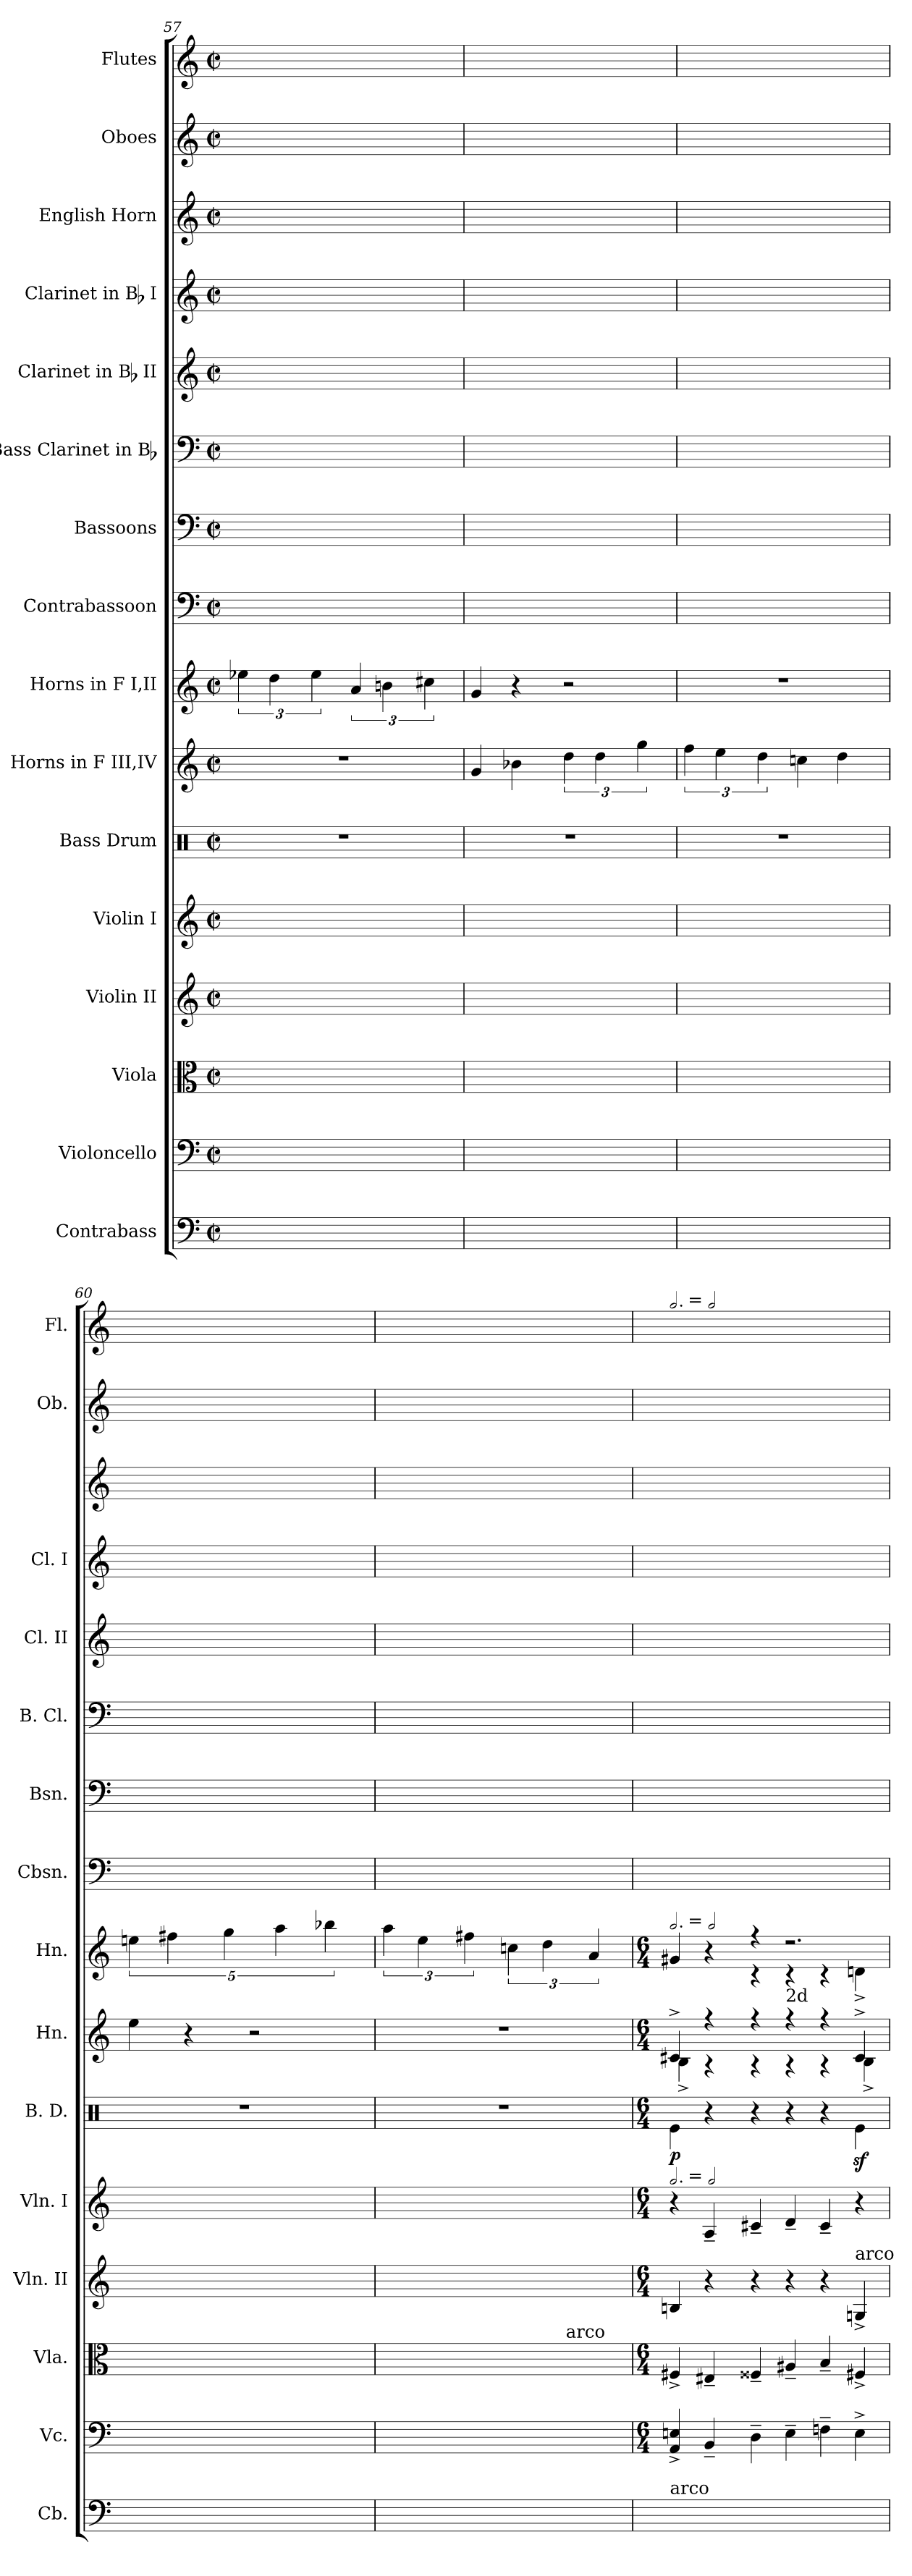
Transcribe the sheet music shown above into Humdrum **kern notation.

**kern	**kern	**kern	**kern	**kern	**kern	**dynam	**kern	**kern	**kern	**kern	**kern	**kern	**kern	**kern	**kern	**kern
*part16	*part15	*part14	*part13	*part12	*part11	*part11	*part10	*part9	*part8	*part7	*part6	*part5	*part4	*part3	*part2	*part1
*staff16	*staff15	*staff14	*staff13	*staff12	*staff11	*staff11	*staff10	*staff9	*staff8	*staff7	*staff6	*staff5	*staff4	*staff3	*staff2	*staff1
*I"Contrabass	*I"Violoncello	*I"Viola	*I"Violin II	*I"Violin I	*I"Bass Drum	*	*I"Horns in F III,IV	*I"Horns in F I,II	*I"Contrabassoon	*I"Bassoons	*I"Bass Clarinet in Bb	*I"Clarinet in Bb II	*I"Clarinet in Bb I	*I"English Horn	*I"Oboes	*I"Flutes
*I'Cb.	*I'Vc.	*I'Vla.	*I'Vln. II	*I'Vln. I	*I'B. D.	*	*I'Hn.	*I'Hn.	*I'Cbsn.	*I'Bsn.	*I'B. Cl.	*I'Cl. II	*I'Cl. I	*	*I'Ob.	*I'Fl.
*clefF4	*clefF4	*clefC3	*clefG2	*clefG2	*clefX	*	*clefG2	*clefG2	*clefF4	*clefF4	*clefF4	*clefG2	*clefG2	*clefG2	*clefG2	*clefG2
*ITrd7c12	*	*	*	*	*	*	*ITrd4c7	*ITrd4c7	*ITrd7c12	*	*ITrd1c2	*ITrd1c2	*ITrd1c2	*ITrd4c7	*	*
*k[]	*k[]	*k[]	*k[]	*k[]	*k[]	*	*k[b-]	*k[b-]	*k[]	*k[]	*k[b-e-]	*k[b-e-]	*k[b-e-]	*k[b-]	*k[]	*k[]
*M2/2	*M2/2	*M2/2	*M2/2	*M2/2	*M2/2	*	*M2/2	*M2/2	*M2/2	*M2/2	*M2/2	*M2/2	*M2/2	*M2/2	*M2/2	*M2/2
*met(c|)	*met(c|)	*met(c|)	*met(c|)	*met(c|)	*met(c|)	*	*met(c|)	*met(c|)	*met(c|)	*met(c|)	*met(c|)	*met(c|)	*met(c|)	*met(c|)	*met(c|)	*met(c|)
=57	=57	=57	=57	=57	=57	=57	=57	=57	=57	=57	=57	=57	=57	=57	=57	=57
4ryy	4.ryy	4ryy	4ryy	1ryy	1r	.	1r	6a-X	4ryy	1ryy	1ryy	2.ryy	2.ryy	2.ryy	1ryy	1ryy
.	.	.	.	.	.	.	.	6g	.	.	.	.	.	.	.	.
4ryy	.	4ryy	4ryy	.	.	.	.	.	4ryy	.	.	.	.	.	.	.
.	.	.	.	.	.	.	.	6a-	.	.	.	.	.	.	.	.
.	8ryy	.	.	.	.	.	.	.	.	.	.	.	.	.	.	.
4ryy	4ryy	4ryy	4ryy	.	.	.	.	6d	4ryy	.	.	.	.	.	.	.
.	.	.	.	.	.	.	.	6en	.	.	.	.	.	.	.	.
4ryy	4ryy	8ryy	8ryy	.	.	.	.	.	4ryy	.	.	8ryy	8ryy	8ryy	.	.
.	.	.	.	.	.	.	.	6f#X	.	.	.	.	.	.	.	.
.	.	8ryy	8ryy	.	.	.	.	.	.	.	.	8ryy	8ryy	8ryy	.	.
=58	=58	=58	=58	=58	=58	=58	=58	=58	=58	=58	=58	=58	=58	=58	=58	=58
4ryy	4.ryy	4ryy	4ryy	1ryy	1r	.	4c	4c	4ryy	1ryy	1ryy	2.ryy	2.ryy	2.ryy	1ryy	1ryy
4ryy	.	4ryy	4ryy	.	.	.	4e-X	4r	4ryy	.	.	.	.	.	.	.
.	8ryy	.	.	.	.	.	.	.	.	.	.	.	.	.	.	.
4ryy	4ryy	4ryy	4ryy	.	.	.	6g	2r	4ryy	.	.	.	.	.	.	.
.	.	.	.	.	.	.	6g	.	.	.	.	.	.	.	.	.
4ryy	4ryy	8ryy	8ryy	.	.	.	.	.	4ryy	.	.	8ryy	8ryy	8ryy	.	.
.	.	.	.	.	.	.	6cc	.	.	.	.	.	.	.	.	.
.	.	8ryy	8ryy	.	.	.	.	.	.	.	.	8ryy	8ryy	8ryy	.	.
=59	=59	=59	=59	=59	=59	=59	=59	=59	=59	=59	=59	=59	=59	=59	=59	=59
4ryy	4.ryy	4ryy	4ryy	1ryy	1r	.	6b-	1r	4ryy	1ryy	1ryy	2.ryy	2.ryy	2.ryy	1ryy	1ryy
.	.	.	.	.	.	.	6a	.	.	.	.	.	.	.	.	.
4ryy	.	4ryy	4ryy	.	.	.	.	.	4ryy	.	.	.	.	.	.	.
.	.	.	.	.	.	.	6g	.	.	.	.	.	.	.	.	.
.	8ryy	.	.	.	.	.	.	.	.	.	.	.	.	.	.	.
4ryy	4ryy	4ryy	4ryy	.	.	.	4fn	.	4ryy	.	.	.	.	.	.	.
4ryy	4ryy	8ryy	8ryy	.	.	.	4g	.	4ryy	.	.	8ryy	8ryy	8ryy	.	.
.	.	8ryy	8ryy	.	.	.	.	.	.	.	.	8ryy	8ryy	8ryy	.	.
=60	=60	=60	=60	=60	=60	=60	=60	=60	=60	=60	=60	=60	=60	=60	=60	=60
4ryy	4.ryy	4ryy	4ryy	1ryy	1r	.	4a	5an	1ryy	4ryy	1ryy	2.ryy	2.ryy	2.ryy	1ryy	1ryy
.	.	.	.	.	.	.	.	5bn	.	.	.	.	.	.	.	.
4ryy	.	4ryy	4ryy	.	.	.	4r	.	.	4ryy	.	.	.	.	.	.
.	8ryy	.	.	.	.	.	.	.	.	.	.	.	.	.	.	.
.	.	.	.	.	.	.	.	5cc	.	.	.	.	.	.	.	.
4ryy	4ryy	4ryy	4ryy	.	.	.	2r	.	.	4ryy	.	.	.	.	.	.
.	.	.	.	.	.	.	.	5dd	.	.	.	.	.	.	.	.
4ryy	4ryy	8ryy	8ryy	.	.	.	.	.	.	4ryy	.	8ryy	8ryy	8ryy	.	.
.	.	.	.	.	.	.	.	5ee-X	.	.	.	.	.	.	.	.
.	.	8ryy	8ryy	.	.	.	.	.	.	.	.	8ryy	8ryy	8ryy	.	.
=61	=61	=61	=61	=61	=61	=61	=61	=61	=61	=61	=61	=61	=61	=61	=61	=61
4ryy	4.ryy	4ryy	4ryy	1ryy	1r	.	1r	6dd	1ryy	4ryy	1ryy	2.ryy	2.ryy	2.ryy	1ryy	1ryy
.	.	.	.	.	.	.	.	6a	.	.	.	.	.	.	.	.
4ryy	.	4ryy	4ryy	.	.	.	.	.	.	4ryy	.	.	.	.	.	.
.	.	.	.	.	.	.	.	6bn	.	.	.	.	.	.	.	.
.	8ryy	.	.	.	.	.	.	.	.	.	.	.	.	.	.	.
4ryy	4ryy	4ryy	4ryy	.	.	.	.	6fn	.	4ryy	.	.	.	.	.	.
.	.	.	.	.	.	.	.	6g	.	.	.	.	.	.	.	.
!	!	!LO:TX:a:t=arco	!	!	!	!	!	!	!	!	!	!	!	!	!	!
4ryy	4ryy	8ryy	8ryy	.	.	.	.	.	.	4ryy	.	8ryy	8ryy	8ryy	.	.
.	.	.	.	.	.	.	.	6d	.	.	.	.	.	.	.	.
.	.	8ryy	8ryy	.	.	.	.	.	.	.	.	8ryy	8ryy	8ryy	.	.
=62	=62	=62	=62	=62	=62	=62	=62	=62	=62	=62	=62	=62	=62	=62	=62	=62
*	*M6/4	*M6/4	*M6/4	*M6/4	*M6/4	*	*M6/4	*M6/4	*	*	*	*	*	*	*	*
*	*Xtuplet	*Xtuplet	*Xtuplet	*Xtuplet	*Xtuplet	*	*Xtuplet	*Xtuplet	*	*	*	*	*	*	*	*
*	*	*	*	*	*	*	*^	*^	*	*	*	*	*	*	*	*
!	!	!	!	!LO:TX:t=[half-dot] = [half]	!	!	!	!	!	!	!	!	!	!	!	!	!	!
!	!	!	!	!	!	!	!	!	!	!	!	!	!	!	!	!	!	!LO:TX:a:t=[half-dot] = [half]
!	!	!	!	!	!	!	!	!	!LO:TX:a:t=[half-dot] = [half]	!	!	!	!	!	!	!	!	!
!LO:TX:a:t=arco	!	!	!	!	!	!	!	!	!	!	!	!	!	!	!	!	!	!
2ryy	6AA^ 6En^	6F#X^	6Bn	6r	6Re\	p	6F#X^	6E^	6c#X	3ryy	1ryy	2ryy	1ryy	4ryy	4ryy	4ryy	1ryy	1ryy
.	6BB~	6E#X~	6r	6A~	6r	.	6r	6r	6r	.	.	.	.	.	.	.	.	.
.	.	.	.	.	.	.	.	.	.	.	.	.	.	4ryy	4ryy	4ryy	.	.
.	6D~	6F##X~	6r	6c#X~	6r	.	6r	6r	6r	6r	.	.	.	.	.	.	.	.
!	!	!	!	!	!	!	!	!	!LO:TX:b:t=2d	!	!	!	!	!	!	!	!	!
2ryy	6E~	6A#X~	6r	6d~	6r	.	6r	6r	3.r	6rc	.	2ryy	.	2ryy	2ryy	2ryy	.	.
.	6Fn~	6B~	6r	6c#~	6r	.	6r	6r	.	6r	.	.	.	.	.	.	.	.
!	!	!	!LO:TX:a:t=arco	!	!	!	!	!	!	!	!	!	!	!	!	!	!	!
.	6E^	6F#X^	6Gn^	6r	6Rez\	.	6F#^	6E^	.	6Gn^	.	.	.	.	.	.	.	.
*	*	*	*	*	*	*	*v	*v	*	*	*	*	*	*	*	*	*	*
*	*	*	*	*	*	*	*	*v	*v	*	*	*	*	*	*	*	*
=	=	=	=	=	=	=	=	=	=	=	=	=	=	=	=	=
*-	*-	*-	*-	*-	*-	*-	*-	*-	*-	*-	*-	*-	*-	*-	*-	*-
